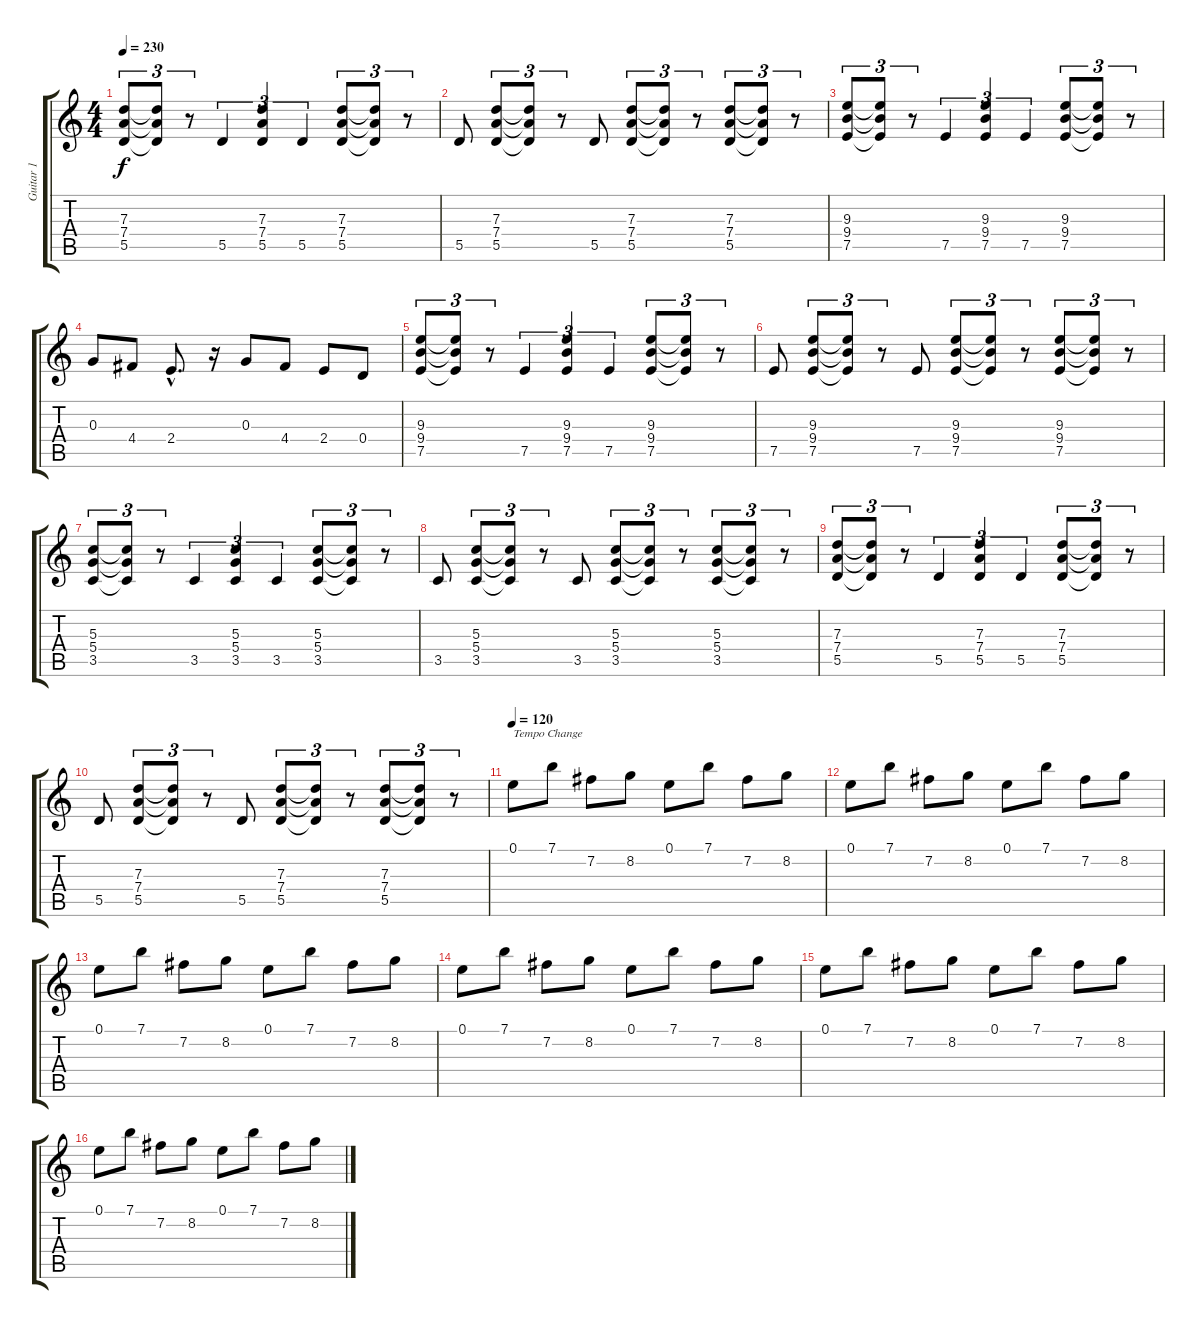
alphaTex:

\track ("Guitar 1" "Guitar 1") {instrument overdrivenguitar}
\staff {score tabs}
\tuning (E4 B3 G3 D3 A2 E2) {hide}
\ts (4 4)
\tempo 230
\clef g2
\ks c
(7.3 7.4 5.5).8{tu (3 2) dy f} (7.3{t} 7.4{t} 5.5{t}).8{tu (3 2)} r.8{tu (3 2)} 5.5.4{tu (3 2)} (7.3 7.4 5.5).4{tu (3 2)} 5.5.4{tu (3 2)} (7.3 7.4 5.5).8{tu (3 2)} (7.3{t} 7.4{t} 5.5{t}).8{tu (3 2)} r.8{tu (3 2)} |
5.5.8 (7.3 7.4 5.5).8{tu (3 2)} (7.3{t} 7.4{t} 5.5{t}).8{tu (3 2)} r.8{tu (3 2)} 5.5.8 (7.3 7.4 5.5).8{tu (3 2)} (7.3{t} 7.4{t} 5.5{t}).8{tu (3 2)} r.8{tu (3 2)} (7.3 7.4 5.5).8{tu (3 2)} (7.3{t} 7.4{t} 5.5{t}).8{tu (3 2)} r.8{tu (3 2)} |
(9.3 9.4 7.5).8{tu (3 2)} (9.3{t} 9.4{t} 7.5{t}).8{tu (3 2)} r.8{tu (3 2)} 7.5.4{tu (3 2)} (9.3 9.4 7.5).4{tu (3 2)} 7.5.4{tu (3 2)} (9.3 9.4 7.5).8{tu (3 2)} (9.3{t} 9.4{t} 7.5{t}).8{tu (3 2)} r.8{tu (3 2)} |
0.3.8 4.4.8 2.4{hac}.8{d} r.16 0.3.8 4.4.8 2.4.8 0.4.8 |
(9.3 9.4 7.5).8{tu (3 2)} (9.3{t} 9.4{t} 7.5{t}).8{tu (3 2)} r.8{tu (3 2)} 7.5.4{tu (3 2)} (9.3 9.4 7.5).4{tu (3 2)} 7.5.4{tu (3 2)} (9.3 9.4 7.5).8{tu (3 2)} (9.3{t} 9.4{t} 7.5{t}).8{tu (3 2)} r.8{tu (3 2)} |
7.5.8 (9.3 9.4 7.5).8{tu (3 2)} (9.3{t} 9.4{t} 7.5{t}).8{tu (3 2)} r.8{tu (3 2)} 7.5.8 (9.3 9.4 7.5).8{tu (3 2)} (9.3{t} 9.4{t} 7.5{t}).8{tu (3 2)} r.8{tu (3 2)} (9.3 9.4 7.5).8{tu (3 2)} (9.3{t} 9.4{t} 7.5{t}).8{tu (3 2)} r.8{tu (3 2)} |
(5.3 5.4 3.5).8{tu (3 2)} (5.3{t} 5.4{t} 3.5{t}).8{tu (3 2)} r.8{tu (3 2)} 3.5.4{tu (3 2)} (5.3 5.4 3.5).4{tu (3 2)} 3.5.4{tu (3 2)} (5.3 5.4 3.5).8{tu (3 2)} (5.3{t} 5.4{t} 3.5{t}).8{tu (3 2)} r.8{tu (3 2)} |
3.5.8 (5.3 5.4 3.5).8{tu (3 2)} (5.3{t} 5.4{t} 3.5{t}).8{tu (3 2)} r.8{tu (3 2)} 3.5.8 (5.3 5.4 3.5).8{tu (3 2)} (5.3{t} 5.4{t} 3.5{t}).8{tu (3 2)} r.8{tu (3 2)} (5.3 5.4 3.5).8{tu (3 2)} (5.3{t} 5.4{t} 3.5{t}).8{tu (3 2)} r.8{tu (3 2)} |
(7.3 7.4 5.5).8{tu (3 2)} (7.3{t} 7.4{t} 5.5{t}).8{tu (3 2)} r.8{tu (3 2)} 5.5.4{tu (3 2)} (7.3 7.4 5.5).4{tu (3 2)} 5.5.4{tu (3 2)} (7.3 7.4 5.5).8{tu (3 2)} (7.3{t} 7.4{t} 5.5{t}).8{tu (3 2)} r.8{tu (3 2)} |
5.5.8 (7.3 7.4 5.5).8{tu (3 2)} (7.3{t} 7.4{t} 5.5{t}).8{tu (3 2)} r.8{tu (3 2)} 5.5.8 (7.3 7.4 5.5).8{tu (3 2)} (7.3{t} 7.4{t} 5.5{t}).8{tu (3 2)} r.8{tu (3 2)} (7.3 7.4 5.5).8{tu (3 2)} (7.3{t} 7.4{t} 5.5{t}).8{tu (3 2)} r.8{tu (3 2)} |
\tempo 120
0.1.8{txt "Tempo Change"} 7.1.8 7.2.8 8.2.8 0.1.8 7.1.8 7.2.8 8.2.8 |
0.1.8 7.1.8 7.2.8 8.2.8 0.1.8 7.1.8 7.2.8 8.2.8 |
0.1.8 7.1.8 7.2.8 8.2.8 0.1.8 7.1.8 7.2.8 8.2.8 |
0.1.8 7.1.8 7.2.8 8.2.8 0.1.8 7.1.8 7.2.8 8.2.8 |
0.1.8 7.1.8 7.2.8 8.2.8 0.1.8 7.1.8 7.2.8 8.2.8 |
0.1.8 7.1.8 7.2.8 8.2.8 0.1.8 7.1.8 7.2.8 8.2.8
